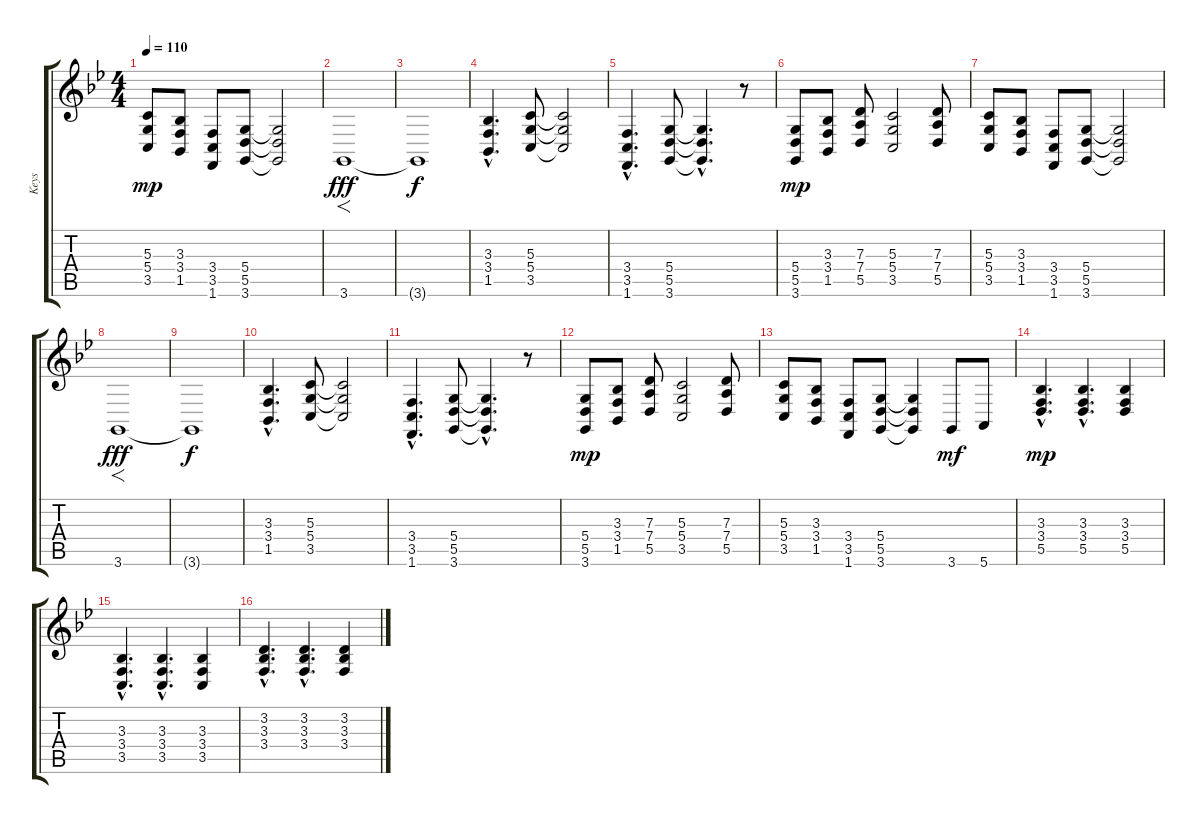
\track ("Keys" "Keys") {instrument churchorgan}
\staff {score tabs}
\tuning (E4 B3 G3 D3 A2 E2) {hide}
\ts (4 4)
\tempo 110
\clef g2
\ks gminor
(5.3 5.4 3.5).8{dy mp} (3.3 3.4 1.5).8 (3.4 3.5 1.6).8 (5.4 5.5 3.6).8 (5.4{t} 5.5{t} 3.6{t}).2 |
3.6.1{f dy fff volume 14 instrument percussiveorgan} |
3.6{t}.1{dy f} |
(3.3{hac} 3.4{hac} 1.5{hac}).4{d volume 12 instrument churchorgan} (5.3 5.4 3.5).8 (5.3{t} 5.4{t} 3.5{t}).2 |
(3.4{hac} 3.5{hac} 1.6{hac}).4{d} (5.4 5.5 3.6).8 (5.4{hac t} 5.5{hac t} 3.6{hac t}).4{d} r.8 |
(5.4 5.5 3.6).8{dy mp} (3.3 3.4 1.5).8 (7.3 7.4 5.5).8 (5.3 5.4 3.5).2 (7.3 7.4 5.5).8 |
(5.3 5.4 3.5).8 (3.3 3.4 1.5).8 (3.4 3.5 1.6).8 (5.4 5.5 3.6).8 (5.4{t} 5.5{t} 3.6{t}).2 |
3.6.1{f dy fff volume 14 instrument percussiveorgan} |
3.6{t}.1{dy f} |
(3.3{hac} 3.4{hac} 1.5{hac}).4{d volume 12 instrument churchorgan} (5.3 5.4 3.5).8 (5.3{t} 5.4{t} 3.5{t}).2 |
(3.4{hac} 3.5{hac} 1.6{hac}).4{d} (5.4 5.5 3.6).8 (5.4{hac t} 5.5{hac t} 3.6{hac t}).4{d} r.8 |
(5.4 5.5 3.6).8{dy mp} (3.3 3.4 1.5).8 (7.3 7.4 5.5).8 (5.3 5.4 3.5).2 (7.3 7.4 5.5).8 |
(5.3 5.4 3.5).8 (3.3 3.4 1.5).8 (3.4 3.5 1.6).8 (5.4 5.5 3.6).8 (5.4{t} 5.5{t} 3.6{t}).4 3.6.8{dy mf} 5.6.8 |
(3.3{hac} 3.4{hac} 5.5{hac}).4{d dy mp volume 10} (3.3{hac} 3.4{hac} 5.5{hac}).4{d} (3.3 3.4 5.5).4 |
(3.3{hac} 3.4{hac} 3.5{hac}).4{d} (3.3{hac} 3.4{hac} 3.5{hac}).4{d} (3.3 3.4 3.5).4 |
(3.2{hac} 3.3{hac} 3.4{hac}).4{d} (3.2{hac} 3.3{hac} 3.4{hac}).4{d} (3.2 3.3 3.4).4
